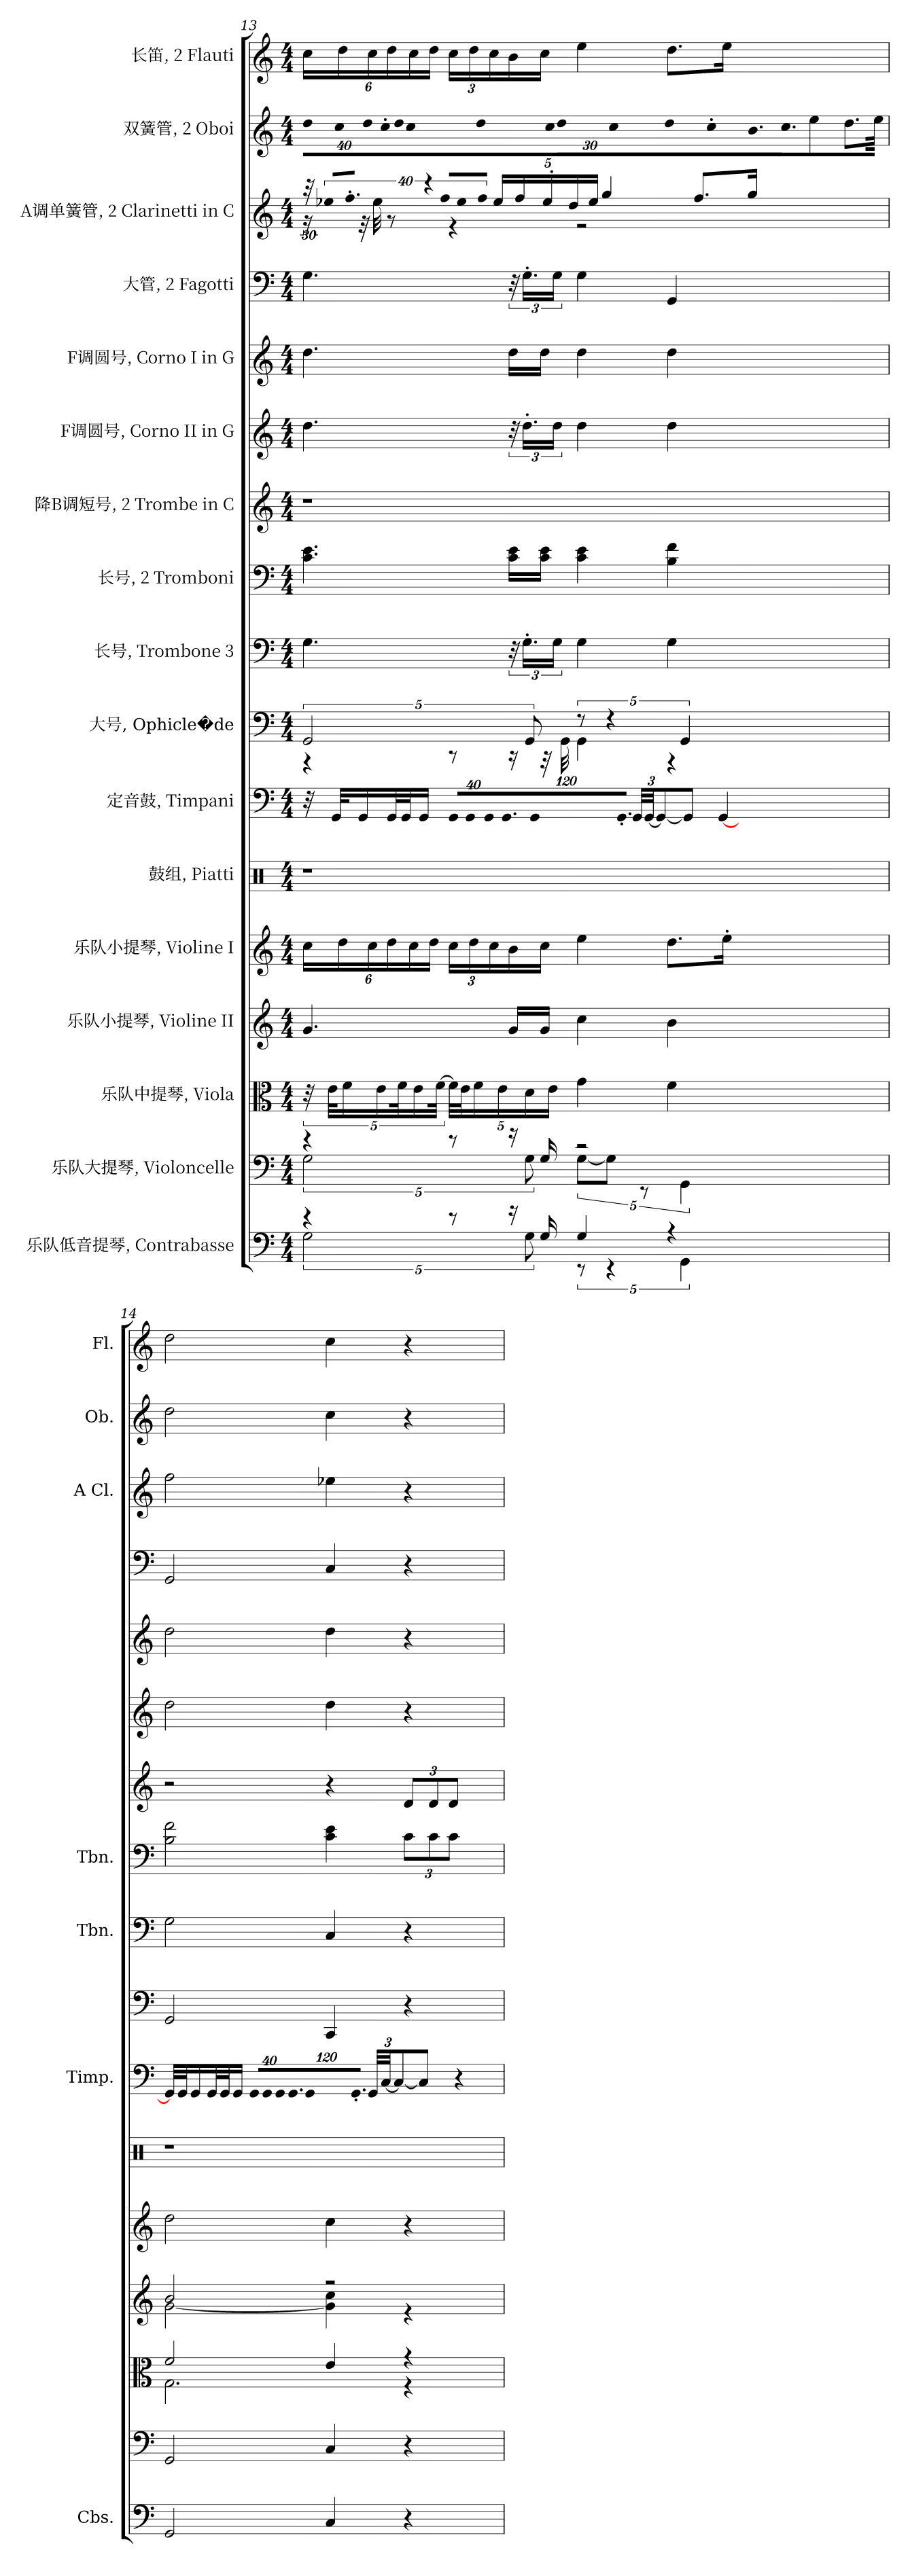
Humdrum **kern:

**kern	**kern	**kern	**kern	**kern	**kern	**kern	**kern	**kern	**kern	**kern	**kern	**kern	**kern	**kern	**kern	**kern
*part17	*part16	*part15	*part14	*part13	*part12	*part11	*part10	*part9	*part8	*part7	*part6	*part5	*part4	*part3	*part2	*part1
*staff17	*staff16	*staff15	*staff14	*staff13	*staff12	*staff11	*staff10	*staff9	*staff8	*staff7	*staff6	*staff5	*staff4	*staff3	*staff2	*staff1
*I"乐队低音提琴, Contrabasse	*I"乐队大提琴, Violoncelle	*I"乐队中提琴, Viola	*I"乐队小提琴, Violine II	*I"乐队小提琴, Violine I	*I"鼓组, Piatti	*I"定音鼓, Timpani	*I"大号, Ophicle�de	*I"长号, Trombone 3	*I"长号, 2 Tromboni	*I"降B调短号, 2 Trombe in C	*I"F调圆号, Corno II in G	*I"F调圆号, Corno I in G	*I"大管, 2 Fagotti	*I"A调单簧管, 2 Clarinetti in C	*I"双簧管, 2 Oboi	*I"长笛, 2 Flauti
*I'Cbs.	*	*	*	*	*	*I'Timp.	*	*I'Tbn.	*I'Tbn.	*	*	*	*	*I'A Cl.	*I'Ob.	*I'Fl.
*clefF4	*clefF4	*clefC3	*clefG2	*clefG2	*clefX	*clefF4	*clefF4	*clefF4	*clefF4	*clefG2	*clefG2	*clefG2	*clefF4	*clefG2	*clefG2	*clefG2
*ITrd7c12	*	*	*	*	*	*	*	*	*	*ITrd1c2	*ITrd4c7	*ITrd4c7	*	*ITrd2c3	*	*
*k[]	*k[]	*k[]	*k[]	*k[]	*k[]	*k[]	*k[]	*k[]	*k[]	*k[b-e-]	*k[b-]	*k[b-]	*k[]	*k[f#c#g#]	*k[]	*k[]
*M4/4	*M4/4	*M4/4	*M4/4	*M4/4	*M4/4	*M4/4	*M4/4	*M4/4	*M4/4	*M4/4	*M4/4	*M4/4	*M4/4	*M4/4	*M4/4	*M4/4
*MM162	*MM162	*MM162	*MM162	*MM162	*MM162	*MM162	*MM162	*MM162	*MM162	*MM162	*MM162	*MM162	*MM162	*MM162	*MM162	*MM162
=13	=13	=13	=13	=13	=13	=13	=13	=13	=13	=13	=13	=13	=13	=13	=13	=13
*^	*^	*	*	*	*	*	*	*	*	*	*	*	*	*	*	*
*	*	*	*	*	*	*Xbrackettup	*	*	*	*	*	*	*	*	*	*	*	*
*	*	*	*	*	*	*	*	*	*^	*	*	*	*	*	*	*	*	*
!	!	!	!	!	!	!	!	!	!	!	!	!	!	!	!	!	!LO:N:vis=64	!	!
*	*	*	*	*	*	*	*	*	*	*	*	*	*	*	*	*	*^	*	*
*	*	*	*	*	*	*	*	*	*	*	*	*	*	*	*	*	*	*	*Xbrackettup	*
!	!	!	!	!	!	!	!	!	!	!	!	!	!	!	!	!	!	!	!LO:N:vis=32	!
*	*	*	*	*	*	*	*	*	*	*	*	*	*	*	*	*	*	*	*	*Xbrackettup
4r	5%2GG\	4r	5%2G\	40r	4.g/	24cc\LL	1r	32r	5%2GG/	4r	4.G\	4.c\ 4.e\	1r	4.g\	4.g\	4.G\	960%17r	16r	640%23dd\LLL	24cc\LL
!	!	!	!	!	!	!	!	!	!	!	!	!	!	!	!	!	!LO:N:vis=32	!	!	!
.	.	.	.	.	.	.	.	.	.	.	.	.	.	.	.	.	640%23ccn/LLL	.	.	.
.	.	.	.	40e\KLL	.	.	.	.	.	.	.	.	.	.	.	.	.	.	.	.
.	.	.	.	.	.	.	.	32GG/KLL	.	.	.	.	.	.	.	.	.	.	.	.
!	!	!	!	!	!	!	!	!	!	!	!	!	!	!	!	!	!	!	!LO:N:vis=32	!
.	.	.	.	.	.	.	.	.	.	.	.	.	.	.	.	.	.	.	640%23cc\	.
.	.	.	.	.	.	24dd\	.	.	.	.	.	.	.	.	.	.	.	.	.	24dd\
.	.	.	.	20f\	.	.	.	.	.	.	.	.	.	.	.	.	.	.	.	.
!	!	!	!	!	!	!	!	!	!	!	!	!	!	!	!	!	!LO:N:vis=32.	!	!	!
.	.	.	.	.	.	.	.	.	.	.	.	.	.	.	.	.	1920%103dd'/JJJ	.	.	.
.	.	.	.	.	.	.	.	16GG/	.	.	.	.	.	.	.	.	.	32r	.	.
!	!	!	!	!	!	!	!	!	!	!	!	!	!	!	!	!	!	!	!LO:N:vis=32	!
.	.	.	.	.	.	.	.	.	.	.	.	.	.	.	.	.	.	.	640%23dd\	.
.	.	.	.	.	.	24cc\	.	.	.	.	.	.	.	.	.	.	.	.	.	24cc\
.	.	.	.	.	.	.	.	.	.	.	.	.	.	.	.	.	.	32cc\	.	.
.	.	.	.	20e\	.	.	.	.	.	.	.	.	.	.	.	.	.	.	.	.
!	!	!	!	!	!	!	!	!	!	!	!	!	!	!	!	!	!LO:N:vis=32	!	!	!
.	.	.	.	.	.	.	.	.	.	.	.	.	.	.	.	.	640%23r	.	.	.
!	!	!	!	!	!	!	!	!	!	!	!	!	!	!	!	!	!	!	!LO:N:vis=32	!
.	.	.	.	.	.	.	.	.	.	.	.	.	.	.	.	.	.	.	640%23cc'\	.
.	.	.	.	.	.	24dd\	.	32GG/L	.	.	.	.	.	.	.	.	.	8r	.	24dd\
!	!	!	!	!	!	!	!	!	!	!	!	!	!	!	!	!	!LO:N:vis=32	!	!	!
.	.	.	.	.	.	.	.	.	.	.	.	.	.	.	.	.	640%23dd/LLL	.	.	.
!	!	!	!	!	!	!	!	!	!	!	!	!	!	!	!	!	!	!	!LO:N:vis=256%9	!
.	.	.	.	.	.	.	.	.	.	.	.	.	.	.	.	.	.	.	960%17dd\K	.
.	.	.	.	40f\K	.	.	.	.	.	.	.	.	.	.	.	.	.	.	.	.
.	.	.	.	.	.	.	.	32GG/J	.	.	.	.	.	.	.	.	.	.	.	.
!	!	!	!	!	!	!	!	!	!	!	!	!	!	!	!	!	!	!	!LO:N:vis=32	!
.	.	.	.	.	.	.	.	.	.	.	.	.	.	.	.	.	.	.	640%23cc\	.
.	.	.	.	.	.	24cc\	.	.	.	.	.	.	.	.	.	.	.	.	.	24cc\
.	.	.	.	20e\	.	.	.	.	.	.	.	.	.	.	.	.	.	.	.	.
!	!	!	!	!	!	!	!	!	!	!	!	!	!	!	!	!	!LO:N:vis=32	!	!	!
.	.	.	.	.	.	.	.	.	.	.	.	.	.	.	.	.	640%23cc/	.	.	.
.	.	.	.	.	.	.	.	16GG/JJ	.	.	.	.	.	.	.	.	.	.	.	.
!	!	!	!	!	!	!	!	!	!	!	!	!	!	!	!	!	!	!	!LO:N:vis=32	!
.	.	.	.	.	.	.	.	.	.	.	.	.	.	.	.	.	.	.	640%23dd\	.
.	.	.	.	.	.	24dd\JJ	.	.	.	.	.	.	.	.	.	.	.	.	.	24dd\JJ
!	!	!	!	!	!	!	!	!	!	!	!	!	!	!	!	!	!LO:N:vis=32	!	!	!
.	.	.	.	.	.	.	.	.	.	.	.	.	.	.	.	.	640%23dd/JJJ	.	.	.
.	.	.	.	[40f\JJk	.	.	.	.	.	.	.	.	.	.	.	.	.	.	.	.
!	!	!	!	!	!	!	!	!	!	!	!	!	!	!	!	!	!	!	!LO:N:vis=256%9	!
.	.	.	.	.	.	.	.	.	.	.	.	.	.	.	.	.	.	.	960%17cc\JJJk	.
*	*	*	*	*Xbrackettup	*	*	*	*Xbrackettup	*	*	*	*	*	*	*	*	*	*	*	*
*	*	*	*	*	*	*	*	*	*	*	*	*	*	*	*	*	*	*	*	*MM171
!	!	!	!	!	!	!	!	!LO:N:vis=32	!	!	!	!	!	!	!	!	!	!	!	!
8r	.	8r	.	40f\LLL]	.	24cc\LL	.	640%23GG/LLL	.	8r	.	.	.	.	.	.	.	4r	.	24cc\LL
*	*	*	*	*	*	*	*	*	*	*	*	*	*	*	*	*	*Xbrackettup	*	*	*
!	!	!	!	!	!	!	!	!	!	!	!	!	!	!	!	!	!	!	!LO:N:vis=32	!
.	.	.	.	.	.	.	.	.	.	.	.	.	.	.	.	.	20cc/LL	.	640%23dd\LLL	.
.	.	.	.	40e\J	.	.	.	.	.	.	.	.	.	.	.	.	.	.	.	.
!	!	!	!	!	!	!	!	!LO:N:vis=32	!	!	!	!	!	!	!	!	!	!	!	!
.	.	.	.	.	.	.	.	640%23GG/	.	.	.	.	.	.	.	.	.	.	.	.
!	!	!	!	!	!	!	!	!	!	!	!	!	!	!	!	!	!	!	!LO:N:vis=32	!
.	.	.	.	.	.	.	.	.	.	.	.	.	.	.	.	.	.	.	640%23cc\	.
.	.	.	.	.	.	24dd\	.	.	.	.	.	.	.	.	.	.	.	.	.	24dd\
.	.	.	.	20f\	.	.	.	.	.	.	.	.	.	.	.	.	.	.	.	.
.	.	.	.	.	.	.	.	.	.	.	.	.	.	.	.	.	20dd/	.	.	.
!	!	!	!	!	!	!	!	!LO:N:vis=32	!	!	!	!	!	!	!	!	!	!	!	!
.	.	.	.	.	.	.	.	640%23GG/	.	.	.	.	.	.	.	.	.	.	.	.
!	!	!	!	!	!	!	!	!	!	!	!	!	!	!	!	!	!	!	!LO:N:vis=32	!
.	.	.	.	.	.	.	.	.	.	.	.	.	.	.	.	.	.	.	640%23dd\	.
.	.	.	.	.	.	24cc\	.	.	.	.	.	.	.	.	.	.	.	.	.	24cc\
.	.	.	.	20e\	.	.	.	.	.	.	.	.	.	.	.	.	.	.	.	.
.	.	.	.	.	.	.	.	.	.	.	.	.	.	.	.	.	20cc'/	.	.	.
!	!	!	!	!	!	!	!	!LO:N:vis=32.	!	!	!	!	!	!	!	!	!	!	!	!
.	.	.	.	.	.	.	.	1920%103GG/	.	.	.	.	.	.	.	.	.	.	.	.
!	!	!	!	!	!	!	!	!	!	!	!	!	!	!	!	!	!	!	!LO:N:vis=32	!
.	.	.	.	.	.	.	.	.	.	.	.	.	.	.	.	.	.	.	640%23cc'\	.
16r	.	16r	.	.	16g/LL	16b\	.	.	.	16r	48r	16c\ 16e\LL	.	48r	16g\LL	48r	.	.	.	16b\
!	!	!	!	!	!	!	!	!	!	!	!	!	!	!	!	!	!	!	!LO:N:vis=32.	!
.	.	.	.	.	.	.	.	.	.	.	.	.	.	.	.	.	.	.	1920%103b\	.
.	.	.	.	.	.	.	.	.	.	.	24.G'\LL	.	.	24.g'\LL	.	24.G'\LL	.	.	.	.
.	10GG\	.	10G\	20d\	.	.	.	.	10GG/	.	.	.	.	.	.	.	.	.	.	.
.	.	.	.	.	.	.	.	.	.	.	.	.	.	.	.	.	20b/	.	.	.
!	!	!	!	!	!	!	!	!LO:N:vis=32	!	!	!	!	!	!	!	!	!	!	!	!
.	.	.	.	.	.	.	.	640%23GG/	.	.	.	.	.	.	.	.	.	.	.	.
16GG/	.	16G/	.	.	16g/JJ	16cc\JJ	.	.	.	32r	.	16c\ 16e\JJ	.	.	16g\JJ	.	.	.	.	16cc\JJ
!	!	!	!	!	!	!	!	!LO:N:vis=32.	!	!	!	!	!	!	!	!	!	!	!	!
.	.	.	.	.	.	.	.	1920%103GG'/JJJ	.	.	.	.	.	.	.	.	.	.	.	.
!	!	!	!	!	!	!	!	!	!	!	!	!	!	!	!	!	!	!	!LO:N:vis=32.	!
.	.	.	.	.	.	.	.	.	.	.	.	.	.	.	.	.	.	.	1920%103cc\JJJ	.
.	.	.	.	20e\JJ	.	.	.	.	.	.	.	.	.	.	.	.	.	.	.	.
.	.	.	.	.	.	.	.	.	.	.	.	.	.	.	.	.	20cc/JJ	.	.	.
.	.	.	.	.	.	.	.	.	.	.	24G\JJ	.	.	24g\JJ	.	24G\JJ	.	.	.	.
.	.	.	.	.	.	.	.	.	.	32GG\	.	.	.	.	.	.	.	.	.	.
*	*	*	*	*	*	*	*	*	*	*	*	*	*	*	*	*	*	*	*	*MM164
4GG/	10r	2r	[10G\L	4g\	4cc\	4ee\	.	.	10r	4GG\	4G\	4c\ 4e\	.	4g\	4g\	4G\	.	2r	.	4ee\
.	.	.	.	.	.	.	.	48GG/LLL	.	.	.	.	.	.	.	.	4ee/	.	.	.
.	.	.	.	.	.	.	.	.	.	.	.	.	.	.	.	.	.	.	4ee\	.
.	.	.	.	.	.	.	.	[48GG/JJ	.	.	.	.	.	.	.	.	.	.	.	.
.	.	.	.	.	.	.	.	12GG/_	.	.	.	.	.	.	.	.	.	.	.	.
.	5r	.	10G\J]	.	.	.	.	.	5r	.	.	.	.	.	.	.	.	.	.	.
.	.	.	.	.	.	.	.	8GG/J]	.	.	.	.	.	.	.	.	.	.	.	.
.	.	.	10r	.	.	.	.	.	.	.	.	.	.	.	.	.	.	.	.	.
*	*	*	*	*	*	*	*	*	*	*	*	*	*	*	*	*	*	*	*	*MM169
4r	.	.	.	4f\	4b\	8.dd\L	.	.	.	4r	4G\	4B\ 4f\	.	4g\	4g\	4GG/	.	.	.	8.dd\L
.	.	.	.	.	.	.	.	[4GG/	.	.	.	.	.	.	.	.	8.dd/L	.	.	.
.	.	.	.	.	.	.	.	.	.	.	.	.	.	.	.	.	.	.	8.dd\L	.
.	5GGG\	.	5GG\	.	.	.	.	.	5GG/	.	.	.	.	.	.	.	.	.	.	.
.	.	.	.	.	.	16ee'\Jk	.	.	.	.	.	.	.	.	.	.	.	.	.	16ee\Jk
.	.	.	.	.	.	.	.	.	.	.	.	.	.	.	.	.	16ee/Jk	.	.	.
.	.	.	.	.	.	.	.	.	.	.	.	.	.	.	.	.	.	.	16ee\Jk	.
480ryy	480ryy	480ryy	480ryy	480ryy	480ryy	480ryy	480ryy	.	480ryy	480ryy	480ryy	480ryy	480ryy	480ryy	480ryy	480ryy	.	960ryy	.	480ryy
.	.	.	.	.	.	.	.	960ryy	.	.	.	.	.	.	.	.	960ryy	960ryy	.	.
*v	*v	*	*	*	*	*	*	*	*v	*v	*	*	*	*	*	*	*v	*v	*	*
*	*v	*v	*	*	*	*	*	*	*	*	*	*	*	*	*	*	*
!!LO:PB:g=z
=14	=14	=14	=14	=14	=14	=14	=14	=14	=14	=14	=14	=14	=14	=14	=14	=14
*	*	*	*	*	*	*	*	*	*	*	*	*	*	*	*	*MM159
*	*	*^	*^	*	*	*	*	*	*	*	*	*	*	*	*	*
2GGG/	2GG/	2f/	2.G\	2b/	[2g\	2dd\	1r	32GG/LLL]	2GG/	2G\	2B\ 2f\	2r	2g\	2g\	2GG/	2dd\	2dd\	2dd\
.	.	.	.	.	.	.	.	32GG/J	.	.	.	.	.	.	.	.	.	.
.	.	.	.	.	.	.	.	16GG/	.	.	.	.	.	.	.	.	.	.
.	.	.	.	.	.	.	.	32GG/L	.	.	.	.	.	.	.	.	.	.
.	.	.	.	.	.	.	.	32GG/J	.	.	.	.	.	.	.	.	.	.
.	.	.	.	.	.	.	.	16GG/JJ	.	.	.	.	.	.	.	.	.	.
!	!	!	!	!	!	!	!	!LO:N:vis=32	!	!	!	!	!	!	!	!	!	!
.	.	.	.	.	.	.	.	640%23GG/LLL	.	.	.	.	.	.	.	.	.	.
!	!	!	!	!	!	!	!	!LO:N:vis=32	!	!	!	!	!	!	!	!	!	!
.	.	.	.	.	.	.	.	640%23GG/	.	.	.	.	.	.	.	.	.	.
!	!	!	!	!	!	!	!	!LO:N:vis=32	!	!	!	!	!	!	!	!	!	!
.	.	.	.	.	.	.	.	640%23GG/	.	.	.	.	.	.	.	.	.	.
!	!	!	!	!	!	!	!	!LO:N:vis=32.	!	!	!	!	!	!	!	!	!	!
.	.	.	.	.	.	.	.	1920%103GG/	.	.	.	.	.	.	.	.	.	.
!	!	!	!	!	!	!	!	!LO:N:vis=32	!	!	!	!	!	!	!	!	!	!
.	.	.	.	.	.	.	.	640%23GG/	.	.	.	.	.	.	.	.	.	.
!	!	!	!	!	!	!	!	!LO:N:vis=32.	!	!	!	!	!	!	!	!	!	!
.	.	.	.	.	.	.	.	1920%103GG'/JJJ	.	.	.	.	.	.	.	.	.	.
*	*	*	*	*	*	*	*	*	*	*	*	*	*	*	*	*	*	*MM145
4CC/	4C/	4e/	.	2r	4g\] 4cc\	4cc\	.	.	4CC/	4C/	4c\ 4e\	4r	4g\	4g\	4C/	4ccn\	4cc\	4cc\
.	.	.	.	.	.	.	.	48GG/LLL	.	.	.	.	.	.	.	.	.	.
.	.	.	.	.	.	.	.	[48C/JJ	.	.	.	.	.	.	.	.	.	.
.	.	.	.	.	.	.	.	12C/_	.	.	.	.	.	.	.	.	.	.
.	.	.	.	.	.	.	.	8C/J]	.	.	.	.	.	.	.	.	.	.
*	*	*	*	*	*	*	*	*	*	*	*Xbrackettup	*Xbrackettup	*	*	*	*	*	*
*	*	*	*	*	*	*	*	*	*	*	*	*	*	*	*	*	*	*MM179
4r	4r	4r	4r	.	4r	4r	.	.	4r	4r	12c\L	12c/L	4r	4r	4r	4r	4r	4r
.	.	.	.	.	.	.	.	4r	.	.	.	.	.	.	.	.	.	.
.	.	.	.	.	.	.	.	.	.	.	12c\	12c/	.	.	.	.	.	.
.	.	.	.	.	.	.	.	.	.	.	12c\J	12c/J	.	.	.	.	.	.
960ryy	960ryy	960ryy	960ryy	960ryy	960ryy	960ryy	960ryy	.	960ryy	960ryy	960ryy	960ryy	960ryy	960ryy	960ryy	960ryy	960ryy	960ryy
*	*	*v	*v	*	*	*	*	*	*	*	*	*	*	*	*	*	*	*
*	*	*	*v	*v	*	*	*	*	*	*	*	*	*	*	*	*	*
=	=	=	=	=	=	=	=	=	=	=	=	=	=	=	=	=
*-	*-	*-	*-	*-	*-	*-	*-	*-	*-	*-	*-	*-	*-	*-	*-	*-
